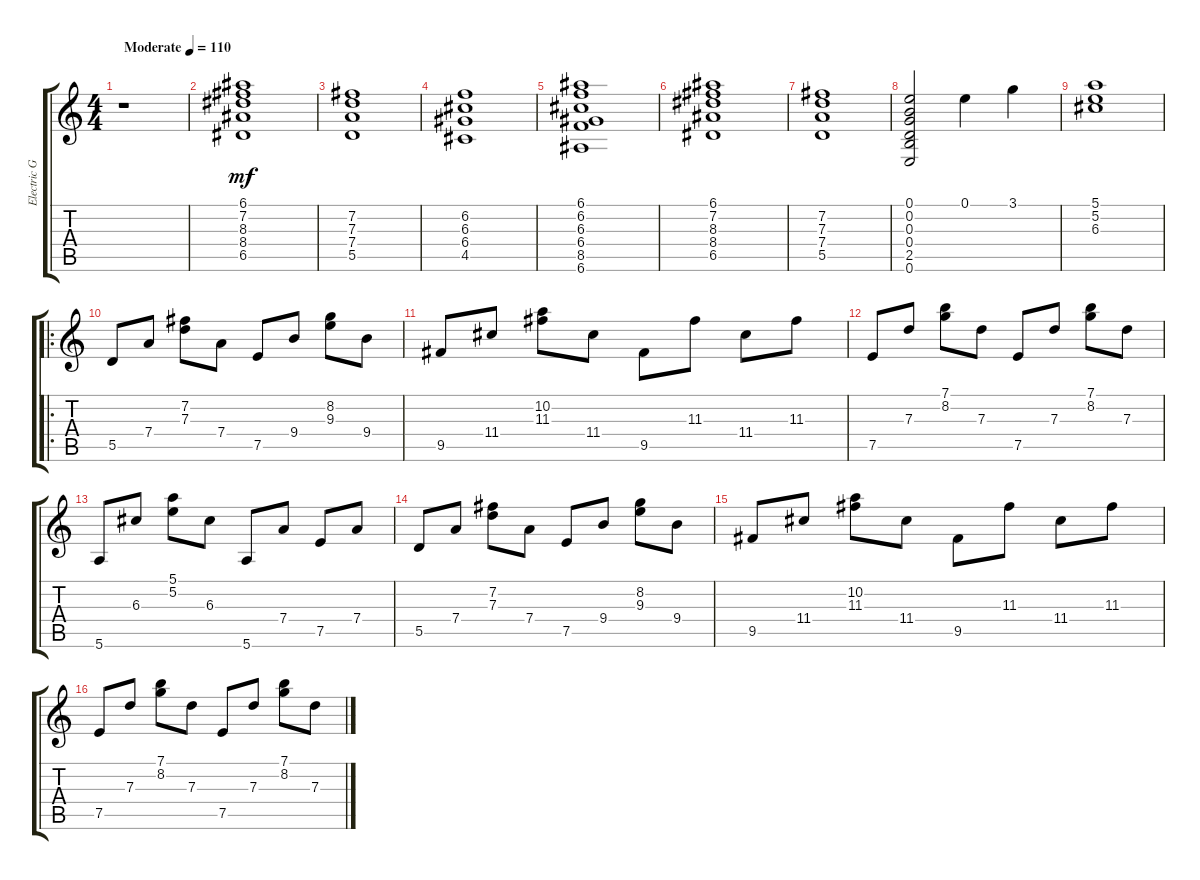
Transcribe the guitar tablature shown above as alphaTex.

\track ("Electric Guitar" "Electric G") {instrument electricguitarclean}
\staff {score tabs}
\tuning (E4 B3 G3 D3 A2 E2) {hide}
\ts (4 4)
\tempo (110 "Moderate")
\clef g2
\ks c
r.1{dy mf instrument electricguitarclean} |
(6.1 7.2 8.3 8.4 6.5).1 |
(7.2 7.3 7.4 5.5).1 |
(6.2 6.3 6.4 4.5).1 |
(6.1 6.2 6.3 6.4 8.5 6.6).1 |
(6.1 7.2 8.3 8.4 6.5).1 |
(7.2 7.3 7.4 5.5).1 |
(0.1 0.2 0.3 0.4 2.5 0.6).2 0.1.4 3.1.4 |
(5.1 5.2 6.3).1 |
\ro
5.5.8 7.4.8 (7.2 7.3).8 7.4.8 7.5.8 9.4.8 (8.2 9.3).8 9.4.8 |
9.5.8 11.4.8 (10.2 11.3).8 11.4.8 9.5.8 11.3.8 11.4.8 11.3.8 |
7.5.8 7.3.8 (7.1 8.2).8 7.3.8 7.5.8 7.3.8 (7.1 8.2).8 7.3.8 |
5.6.8 6.3.8 (5.1 5.2).8 6.3.8 5.6.8 7.4.8 7.5.8 7.4.8 |
5.5.8 7.4.8 (7.2 7.3).8 7.4.8 7.5.8 9.4.8 (8.2 9.3).8 9.4.8 |
9.5.8 11.4.8 (10.2 11.3).8 11.4.8 9.5.8 11.3.8 11.4.8 11.3.8 |
7.5.8 7.3.8 (7.1 8.2).8 7.3.8 7.5.8 7.3.8 (7.1 8.2).8 7.3.8
